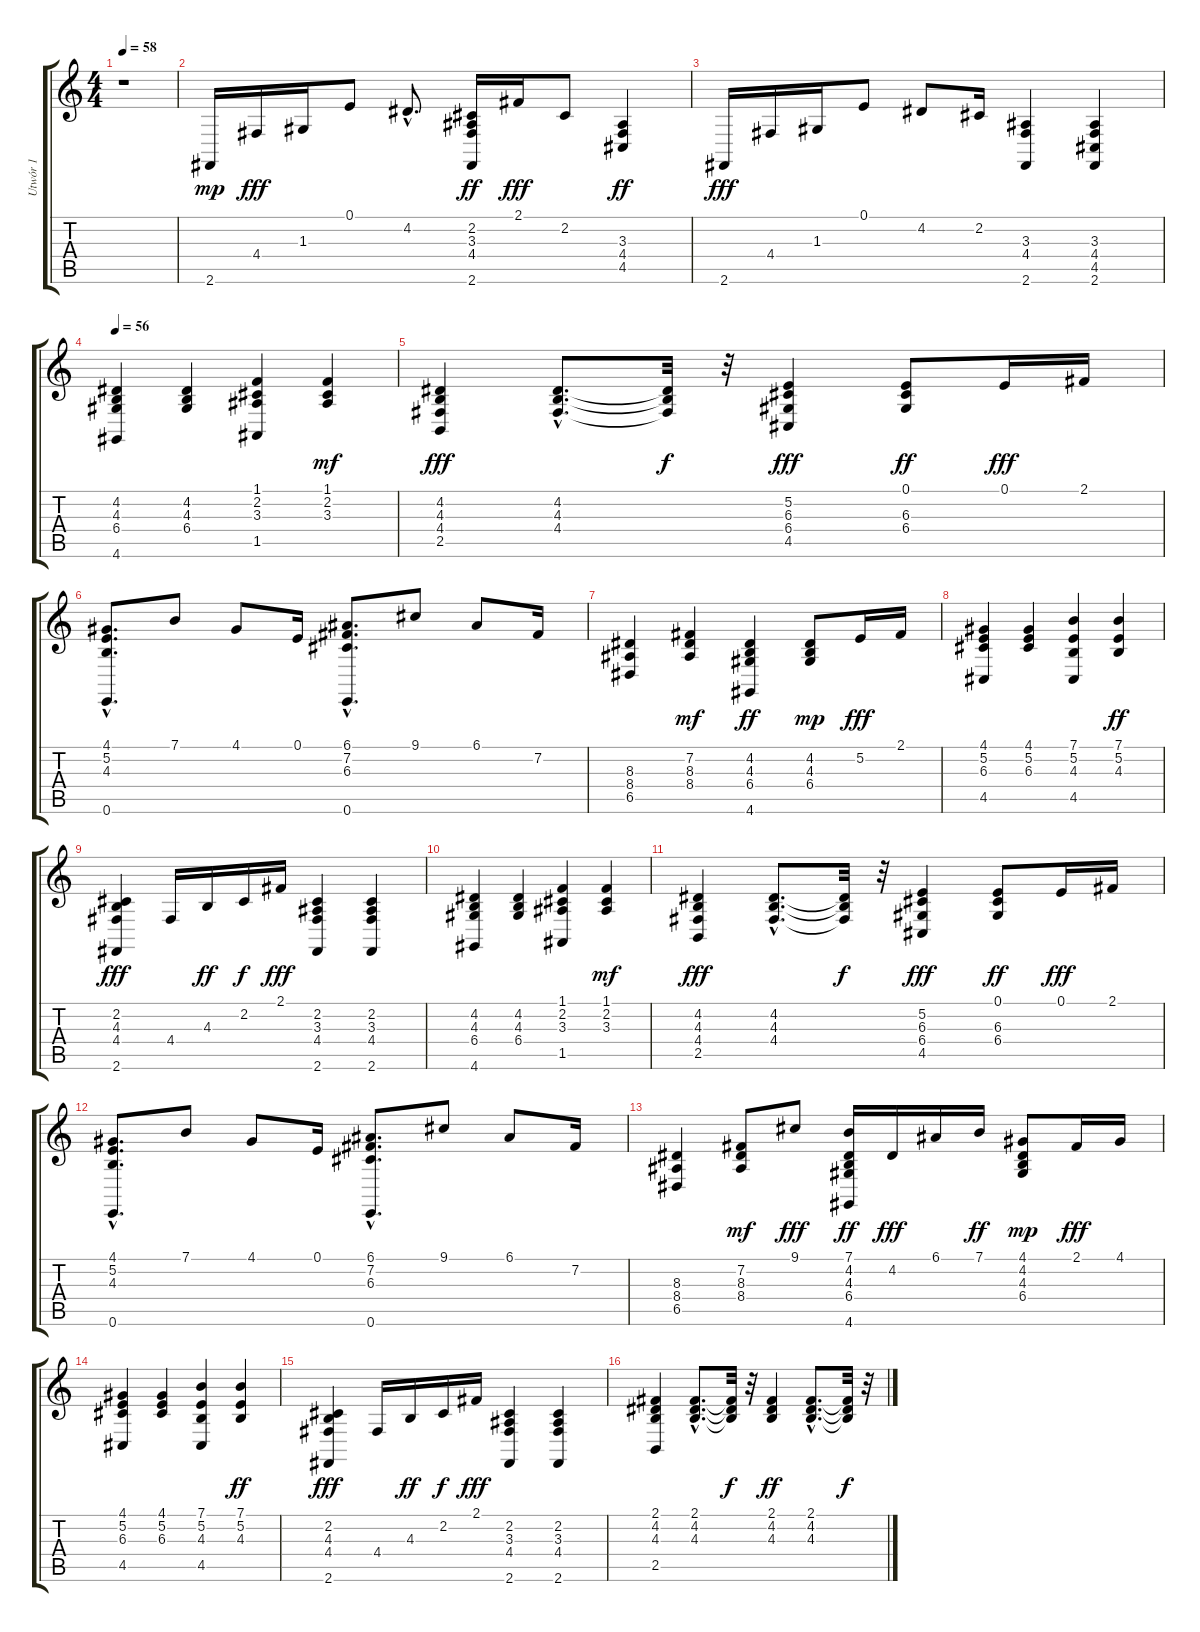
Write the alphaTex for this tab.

\track ("Utwór 1" "Utwór 1") {instrument electricpiano2}
\staff {score tabs}
\tuning (E4 B3 G3 D3 A2 E2) {hide}
\ts (4 4)
\tempo 58
\clef g2
\ks c
r.1{dy mp instrument electricpiano2} |
2.6.16 4.4.16{dy fff} 1.3.16 0.1.8 4.2{hac}.8{d} (2.2 3.3 4.4 2.6).16{dy ff} 2.1.16{dy fff} 2.2.8 (3.3 4.4 4.5).4{dy ff} |
2.6.16{dy fff} 4.4.16 1.3.16 0.1.8 4.2.8 2.2.16 (3.3 4.4 2.6).4 (3.3 4.4 4.5 2.6).4 |
\tempo 56
(4.2 4.3 6.4 4.6).4 (4.2 4.3 6.4).4 (1.1 2.2 3.3 1.5).4 (1.1 2.2 3.3).4{dy mf} |
(4.2 4.3 4.4 2.5).4{dy fff} (4.2{hac} 4.3{hac} 4.4{hac}).8{d} (4.2{t} 4.3{t} 4.4{t}).32{dy f} r.32 (5.2 6.3 6.4 4.5).4{dy fff} (0.1 6.3 6.4).8{dy ff} 0.1.16{dy fff} 2.1.16 |
(4.1{hac} 5.2{hac} 4.3{hac} 0.6{hac}).8{d} 7.1.8 4.1.8 0.1.16 (6.1{hac} 7.2{hac} 6.3{hac} 0.6{hac}).8{d} 9.1.8 6.1.8 7.2.16 |
(8.3 8.4 6.5).4 (7.2 8.3 8.4).4{dy mf} (4.2 4.3 6.4 4.6).4{dy ff} (4.2 4.3 6.4).8{dy mp} 5.2.16{dy fff} 2.1.16 |
(4.1 5.2 6.3 4.5).4 (4.1 5.2 6.3).4 (7.1 5.2 4.3 4.5).4 (7.1 5.2 4.3).4{dy ff} |
(2.2 4.3 4.4 2.6).4{dy fff} 4.4.16 4.3.16{dy ff} 2.2.16{dy f} 2.1.16{dy fff} (2.2 3.3 4.4 2.6).4 (2.2 3.3 4.4 2.6).4 |
(4.2 4.3 6.4 4.6).4 (4.2 4.3 6.4).4 (1.1 2.2 3.3 1.5).4 (1.1 2.2 3.3).4{dy mf} |
(4.2 4.3 4.4 2.5).4{dy fff} (4.2{hac} 4.3{hac} 4.4{hac}).8{d} (4.2{t} 4.3{t} 4.4{t}).32{dy f} r.32 (5.2 6.3 6.4 4.5).4{dy fff} (0.1 6.3 6.4).8{dy ff} 0.1.16{dy fff} 2.1.16 |
(4.1{hac} 5.2{hac} 4.3{hac} 0.6{hac}).8{d} 7.1.8 4.1.8 0.1.16 (6.1{hac} 7.2{hac} 6.3{hac} 0.6{hac}).8{d} 9.1.8 6.1.8 7.2.16 |
(8.3 8.4 6.5).4 (7.2 8.3 8.4).8{dy mf} 9.1.8{dy fff} (7.1 4.2 4.3 6.4 4.6).16{dy ff} 4.2.16{dy fff} 6.1.16 7.1.16{dy ff} (4.1 4.2 4.3 6.4).8{dy mp} 2.1.16{dy fff} 4.1.16 |
(4.1 5.2 6.3 4.5).4 (4.1 5.2 6.3).4 (7.1 5.2 4.3 4.5).4 (7.1 5.2 4.3).4{dy ff} |
(2.2 4.3 4.4 2.6).4{dy fff} 4.4.16 4.3.16{dy ff} 2.2.16{dy f} 2.1.16{dy fff} (2.2 3.3 4.4 2.6).4 (2.2 3.3 4.4 2.6).4 |
(2.1 4.2 4.3 2.5).4 (2.1{hac} 4.2{hac} 4.3{hac}).8{d} (2.1{t} 4.2{t} 4.3{t}).32{dy f} r.32 (2.1 4.2 4.3).4{dy ff} (2.1{hac} 4.2{hac} 4.3{hac}).8{d} (2.1{t} 4.2{t} 4.3{t}).32{dy f} r.32
